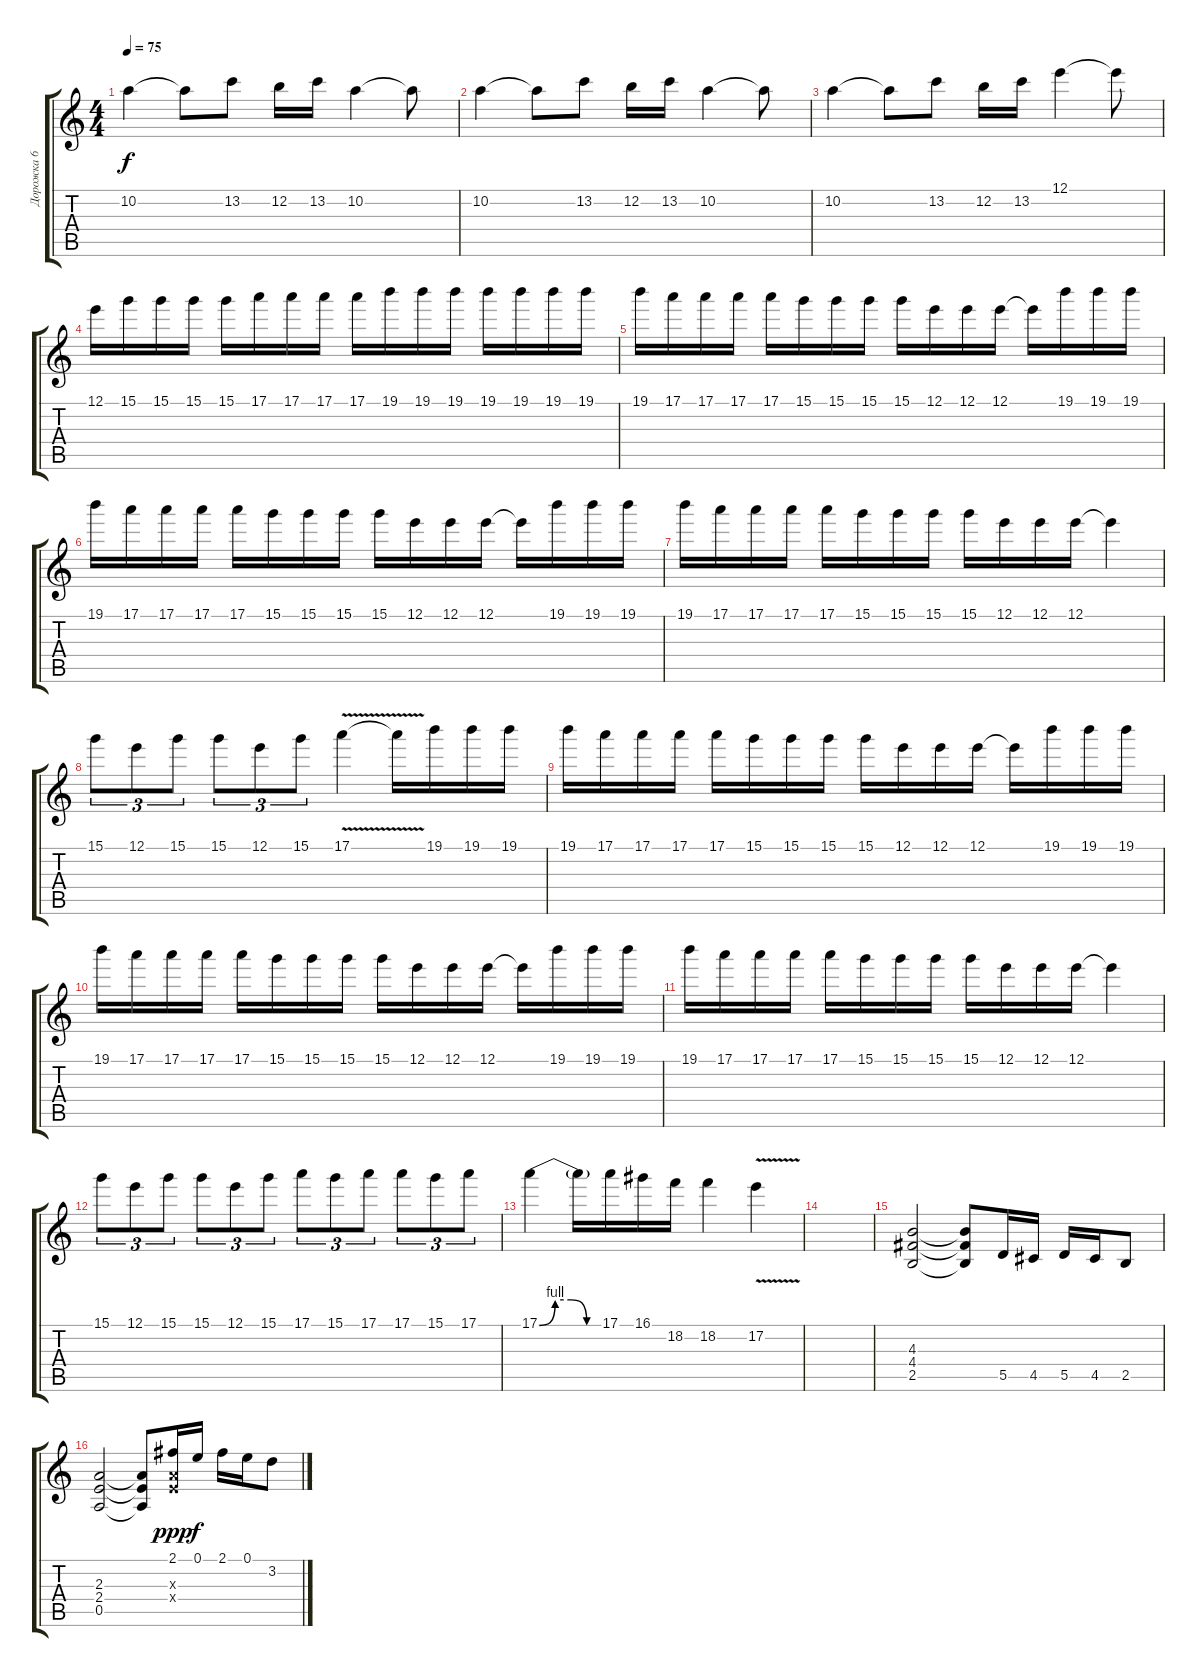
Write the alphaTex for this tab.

\track ("Дорожка 6" "Дорожка 6") {instrument distortionguitar}
\staff {score tabs}
\tuning (E4 B3 G3 D3 A2 E2) {hide}
\ts (4 4)
\tempo 75
\clef g2
\ks c
10.2.4{dy f} 10.2{t}.8 13.2.8 12.2.16 13.2.16 10.2.4 10.2{t}.8 |
10.2.4 10.2{t}.8 13.2.8 12.2.16 13.2.16 10.2.4 10.2{t}.8 |
10.2.4 10.2{t}.8 13.2.8 12.2.16 13.2.16 12.1.4 12.1{t}.8 |
12.1.16 15.1.16 15.1.16 15.1.16 15.1.16 17.1.16 17.1.16 17.1.16 17.1.16 19.1.16 19.1.16 19.1.16 19.1.16 19.1.16 19.1.16 19.1.16 |
19.1.16 17.1.16 17.1.16 17.1.16 17.1.16 15.1.16 15.1.16 15.1.16 15.1.16 12.1.16 12.1.16 12.1.16 12.1{t}.16 19.1.16 19.1.16 19.1.16 |
19.1.16 17.1.16 17.1.16 17.1.16 17.1.16 15.1.16 15.1.16 15.1.16 15.1.16 12.1.16 12.1.16 12.1.16 12.1{t}.16 19.1.16 19.1.16 19.1.16 |
19.1.16 17.1.16 17.1.16 17.1.16 17.1.16 15.1.16 15.1.16 15.1.16 15.1.16 12.1.16 12.1.16 12.1.16 12.1{t}.4 |
15.1.8{tu (3 2)} 12.1.8{tu (3 2)} 15.1.8{tu (3 2)} 15.1.8{tu (3 2)} 12.1.8{tu (3 2)} 15.1.8{tu (3 2)} 17.1{v}.4 17.1{t}.16 19.1.16 19.1.16 19.1.16 |
19.1.16 17.1.16 17.1.16 17.1.16 17.1.16 15.1.16 15.1.16 15.1.16 15.1.16 12.1.16 12.1.16 12.1.16 12.1{t}.16 19.1.16 19.1.16 19.1.16 |
19.1.16 17.1.16 17.1.16 17.1.16 17.1.16 15.1.16 15.1.16 15.1.16 15.1.16 12.1.16 12.1.16 12.1.16 12.1{t}.16 19.1.16 19.1.16 19.1.16 |
19.1.16 17.1.16 17.1.16 17.1.16 17.1.16 15.1.16 15.1.16 15.1.16 15.1.16 12.1.16 12.1.16 12.1.16 12.1{t}.4 |
15.1.8{tu (3 2)} 12.1.8{tu (3 2)} 15.1.8{tu (3 2)} 15.1.8{tu (3 2)} 12.1.8{tu (3 2)} 15.1.8{tu (3 2)} 17.1.8{tu (3 2)} 15.1.8{tu (3 2)} 17.1.8{tu (3 2)} 17.1.8{tu (3 2)} 15.1.8{tu (3 2)} 17.1.8{tu (3 2)} |
17.1{be (custom 0 0 15 4 30 4 45 0 60 0)}.4 17.1{t}.16 17.1.16 16.1.16 18.2.16 18.2.4 17.2{v}.4 |
|
(4.3 4.4 2.5).2 (4.3{t} 4.4{t} 2.5{t}).8 5.5.16 4.5.16 5.5.16 4.5.16 2.5.8 |
(2.3 2.4 0.5).2 (2.3{t} 2.4{t} 0.5{t}).8 (2.1 2.3{x} 2.4{x}).16{dy ppp} 0.1.16{dy f} 2.1.16 0.1.16 3.2.8
